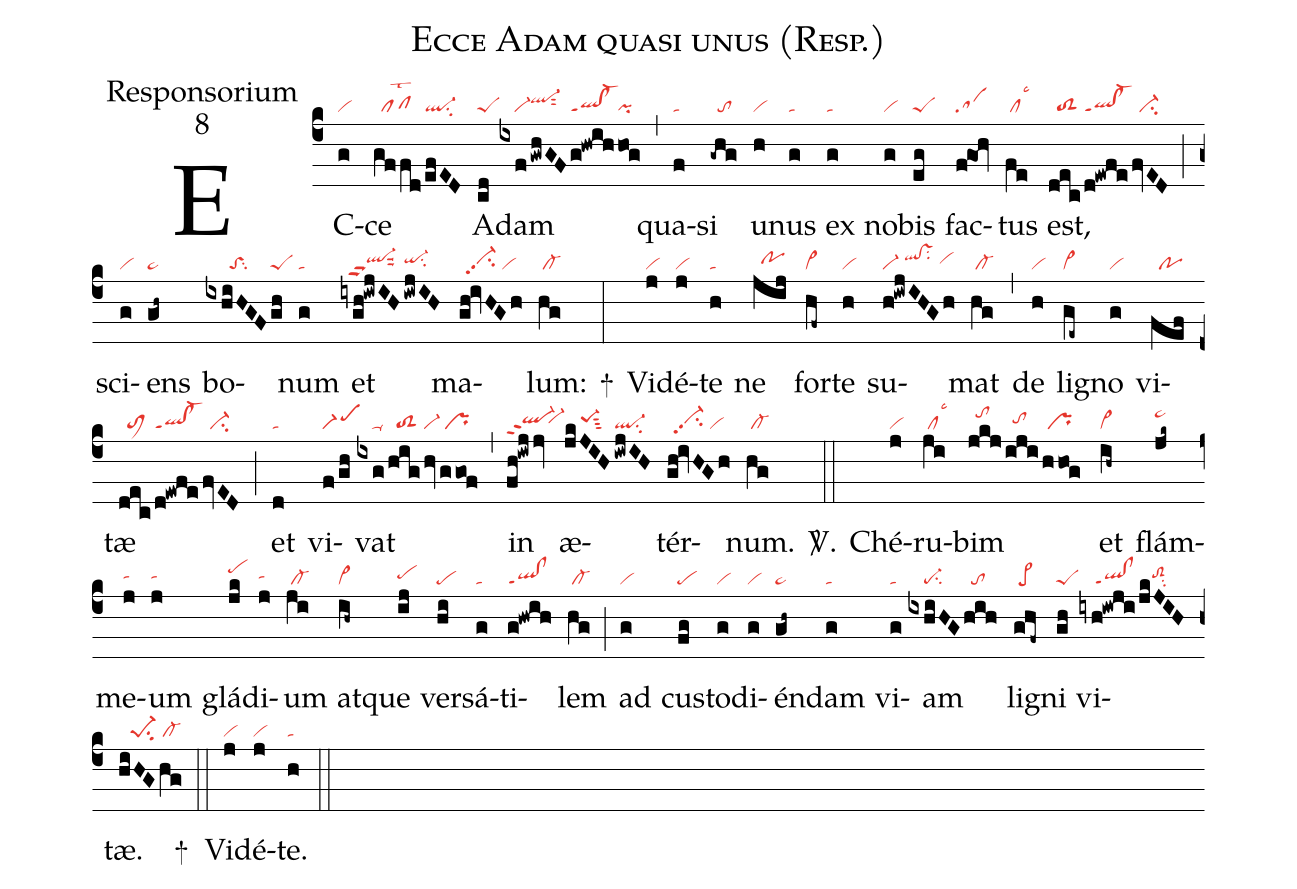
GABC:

name:Ecce Adam quasi unus (Resp.);
office-part:Responsorium;
mode:8;
nabc-lines:1;
%%
(c4)
EC(g|vi)ce(gffd|//pflst2|!efED|ql-su2) A(cd|peS)dam(ixf|////vi-|!gwhGF|ql-hisut2|g!hwih|ql!cl-ppt1|hog|pi) (,)
qua(f|ta)si(-ghg|//to) u(h|vi)nus(g|ta) ex(g|ta) no(g|vi)bis(eg|peS) fac(fgOh|sa)tus(fe|/cllsc3) est,(dec|//toS2|/d!ewfe|ql!cl-ppt1|/fvED|//ci-) (;)
sci(g|vi)ens(gh~|pe~) bo(ixhiHGF|//////toSsu2|gh|peS)num(g|ta) et(iygh!iwjIH|//ql-hhppu2suu2|/iwjIH|qi-hhsu2) ma(gh!ivHGh|//vi-hhpp2su2/vi)lum:(hg|/cl-) +(:)
Vi(j|vi)dé(j|vi)te(h|ta) ne(jij|//pohh) for(hf~|cl~)te(h|vi) su(h!iwjIHGh|vi-/qlhi!vshisu2/vihh)mat(hg|/cl-) (,)
de(h|vi) li(ge~|cl~)gno(g|vi) vi(fef|//po)tæ(dec|//toM1|/d!ewfe|ql!cl-ppt1|/fvED|//ci-) (;)
et(d|ta) vi(f/gh|scM1)vat(ixg|////ta-|/hig|//toS2|/hv|vi-|/ggof|/pr) (,)
in(fh!iwjjv|ql-hhppt2``vi-hh) æ(jkJIH|////pe-1hhsut3|/iwjIH|ql-su2)tér(gh!ivHGh|//vi-hhpp2su2/vi)num.(hg|/cl-) <sp>V/</sp>.(::)
Ché(j|vi)ru(ji|/cllsc3)bim(jkj|//tohj|/iji|//tohh|/hhog|/pr) et(ih~|cl~) flám(jk~|pe~hj)me(j|tahh)um(j|tahh) glá(jk|pehj)di(j|tahh)um(ji|/cl-) at(ih~|cl~)que(ij|pehh) ver(hi|pe)sá(g|ta)ti(g!hwih|ql!clppt1)lem(hg|/cl-) (;)
ad(g|vi) cus(fg|pe)to(g|vi)di(g|vi)én(gh~|pe~)dam(g|ta) vi(g|ta)am(ixhiHG|////pe-su2|hih|//to) li(ghf~|/pe>)gni(gh|peS) vi(iyh!iwji|////ql!clppt1|/jkJIH|///toS2hhsu2)tæ.(hiHGhg|///pe-1su2/cl-) +(::)
Vi(j|vi)dé(j|vi)te.(h|ta) (::)
